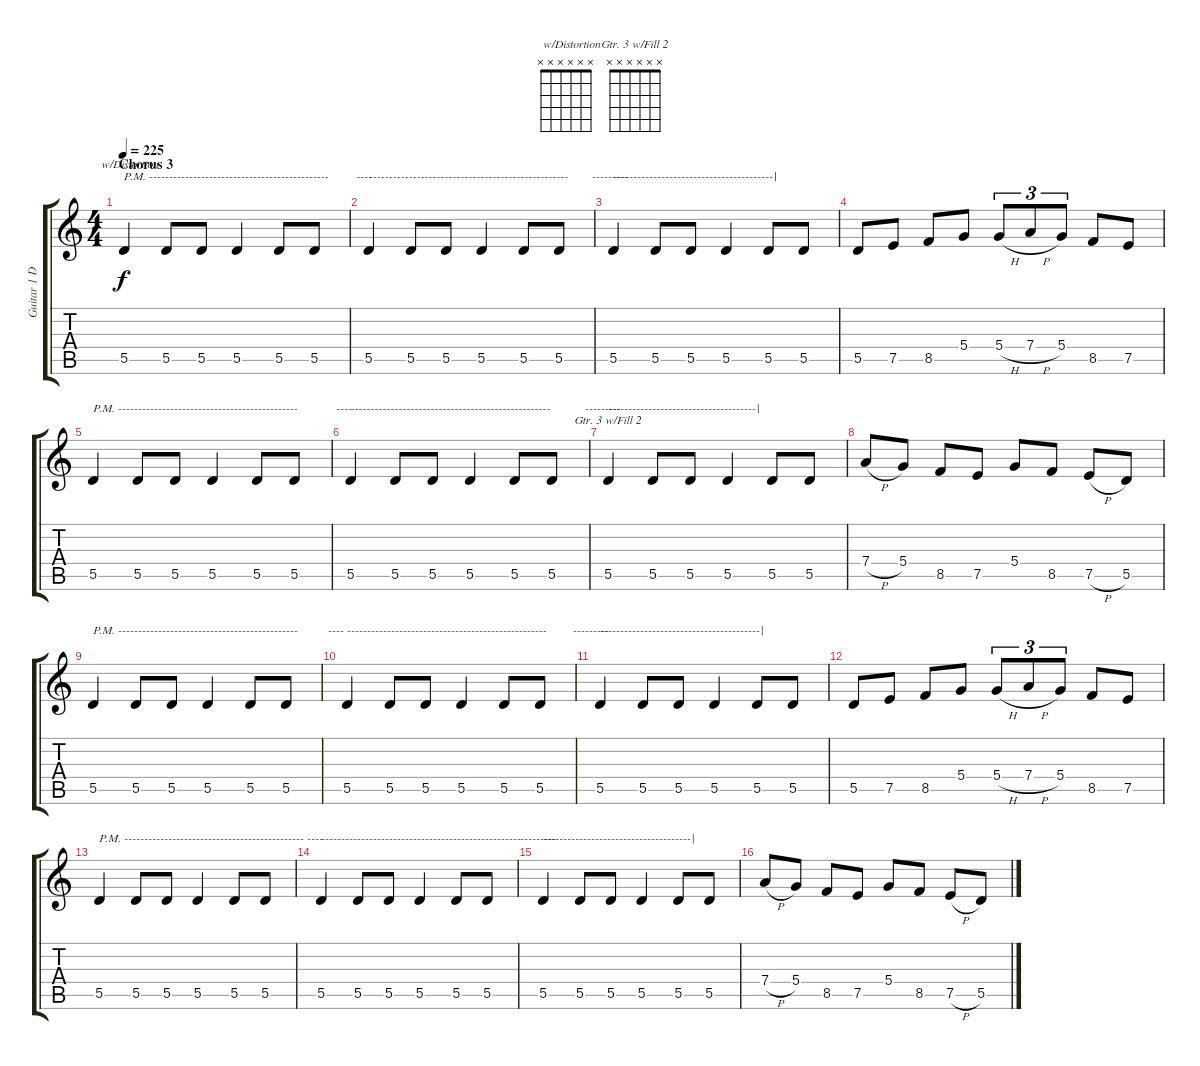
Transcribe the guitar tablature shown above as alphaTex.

\track ("Guitar 1 David Murray" "Guitar 1 D") {instrument electricguitarclean}
\staff {score tabs}
\tuning (E4 B3 G3 D3 A2 E2) {hide}
\chord ("    w/Distortion" x x x x x x)
\chord ("Gtr. 3 w/Fill 2" x x x x x x)
\ts (4 4)
\section ("" "Chorus 3")
\tempo 225
\clef g2
\ks c
5.5.4{ch "    w/Distortion" txt "P.M. ---------------------------------------------" dy f instrument distortionguitar} 5.5.8 5.5.8 5.5.4 5.5.8 5.5.8{txt "              ----"} |
5.5.4{txt "--------------------------------------------------"} 5.5.8 5.5.8 5.5.4 5.5.8 5.5.8{txt "           ---------"} |
5.5.4{txt "----------------------------------------|"} 5.5.8 5.5.8 5.5.4 5.5.8 5.5.8 |
5.5.8 7.5.8 8.5.8 5.4.8 5.4{h}.8{tu (3 2)} 7.4{h}.8{tu (3 2)} 5.4.8{tu (3 2)} 8.5.8 7.5.8 |
5.5.4{txt "P.M. ---------------------------------------------"} 5.5.8 5.5.8 5.5.4 5.5.8 5.5.8{txt "              ----"} |
5.5.4{txt "--------------------------------------------------"} 5.5.8 5.5.8 5.5.4 5.5.8 5.5.8{txt "           ---------"} |
5.5.4{ch "Gtr. 3 w/Fill 2" txt "-------------------------------------|"} 5.5.8 5.5.8 5.5.4 5.5.8 5.5.8 |
7.4{h}.8 5.4.8 8.5.8 7.5.8 5.4.8 8.5.8 7.5{h}.8 5.5.8 |
5.5.4{txt "P.M. ---------------------------------------------"} 5.5.8 5.5.8 5.5.4 5.5.8 5.5.8{txt "              ----"} |
5.5.4{txt "--------------------------------------------------"} 5.5.8 5.5.8 5.5.4 5.5.8 5.5.8{txt "           ---------"} |
5.5.4{txt "----------------------------------------|"} 5.5.8 5.5.8 5.5.4 5.5.8 5.5.8 |
5.5.8 7.5.8 8.5.8 5.4.8 5.4{h}.8{tu (3 2)} 7.4{h}.8{tu (3 2)} 5.4.8{tu (3 2)} 8.5.8 7.5.8 |
5.5.4{txt "P.M. ---------------------------------------------"} 5.5.8 5.5.8 5.5.4 5.5.8 5.5.8{txt "              ----"} |
5.5.4{txt "--------------------------------------------------"} 5.5.8 5.5.8 5.5.4 5.5.8 5.5.8{txt "           ---------"} |
5.5.4{txt "-------------------------------------|"} 5.5.8 5.5.8 5.5.4 5.5.8 5.5.8 |
7.4{h}.8 5.4.8 8.5.8 7.5.8 5.4.8 8.5.8 7.5{h}.8 5.5.8
